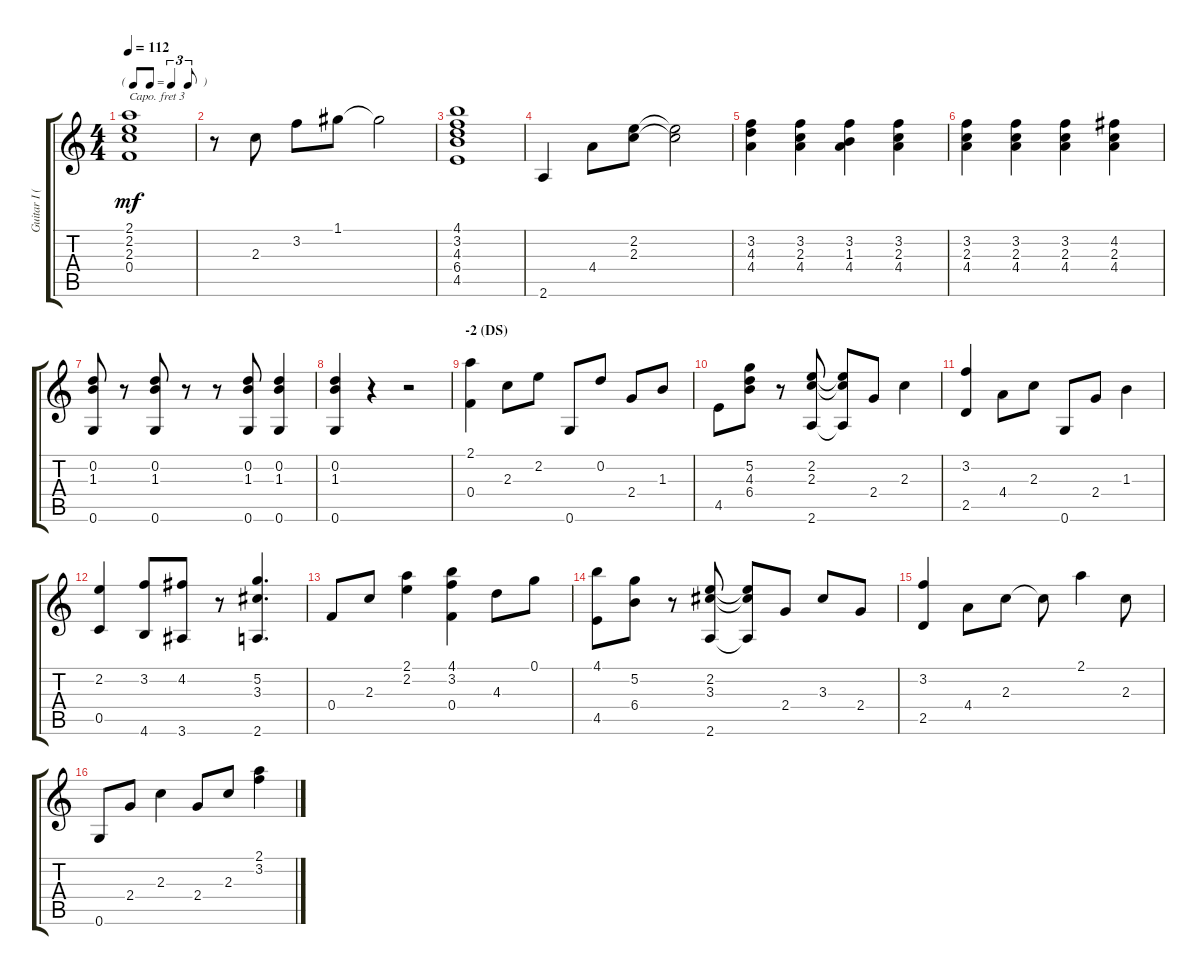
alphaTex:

\track ("Guitar I (Gut)" "Guitar I (") {instrument acousticguitarnylon}
\staff {score tabs}
\capo 3
\tuning (E4 B3 G3 D3 A2 E2) {hide}
\ts (4 4)
\tf triplet8th
\section ("" "")
\tempo 112
\clef g2
\ks c
(2.1 2.2 2.3 0.4).1{dy mf} |
r.8 2.3.8 3.2.8 1.1.8 1.1{t}.2 |
(4.1 3.2 4.3 6.4 4.5).1 |
2.6.4 4.4.8 (2.2 2.3).8 (2.2{t} 2.3{t}).2 |
(3.2 4.3 4.4).4 (3.2 2.3 4.4).4 (3.2 1.3 4.4).4 (3.2 2.3 4.4).4 |
(3.2 2.3 4.4).4 (3.2 2.3 4.4).4 (3.2 2.3 4.4).4 (4.2 2.3 4.4).4 |
(0.2 1.3 0.6).8 r.8 (0.2 1.3 0.6).8 r.8 r.8 (0.2 1.3 0.6).8 (0.2 1.3 0.6).4 |
(0.2 1.3 0.6).4 r.4 r.2 |
\section ("" "-2 (DS)")
(2.1 0.4).4 2.3.8 2.2.8 0.6.8 0.2.8 2.4.8 1.3.8 |
4.5.8 (5.2 4.3 6.4).8 r.8 (2.2 2.3 2.6).8 (2.2{t} 2.3{t} 2.6{t}).8 2.4.8 2.3.4 |
(3.2 2.5).4 4.4.8 2.3.8 0.6.8 2.4.8 1.3.4 |
(2.2 0.5).4 (3.2 4.6).8 (4.2 3.6).8 r.8 (5.2 3.3 2.6).4{d} |
0.4.8 2.3.8 (2.1 2.2).4 (4.1 3.2 0.4).4 4.3.8 0.1.8 |
(4.1 4.5).8 (5.2 6.4).8 r.8 (2.2 3.3 2.6).8 (2.2{t} 3.3{t} 2.6{t}).8 2.4.8 3.3.8 2.4.8 |
(3.2 2.5).4 4.4.8 2.3.8 2.3{t}.8 2.1.4 2.3.8 |
0.6.8 2.4.8 2.3.4 2.4.8 2.3.8 (2.1 3.2).4
